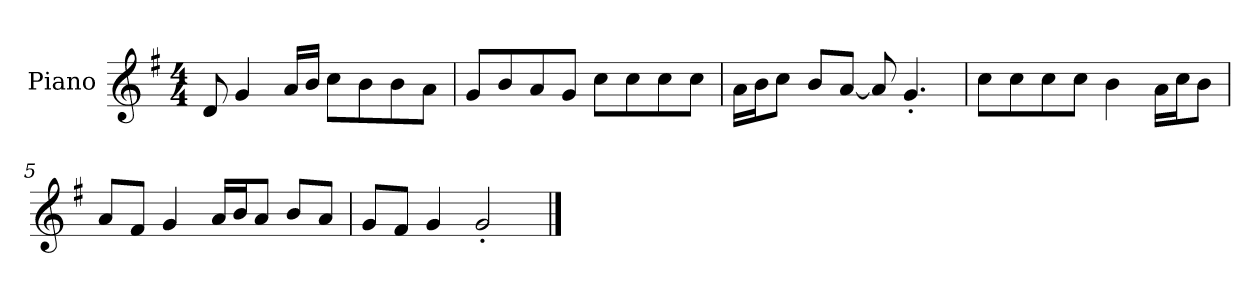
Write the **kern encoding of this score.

**kern
*part1
*staff1
*I"Piano
*I'P-no
*clefG2
*k[f#]
*M4/4
*MM90
=1
8d/
4g/
16a/LL
16b/JJ
8cc\L
8b\
8b\
8a\J
=2
8g/L
8b/
8a/
8g/J
8cc\L
8cc\
8cc\
8cc\J
=3
16a\LL
16b\J
8cc\J
8b/L
[8a/J
8a/]
4.g'/
=4
8cc\L
8cc\
8cc\
8cc\J
4b\
16a\LL
16cc\J
8b\J
!!LO:LB:g=z
=5
8a/L
8f#/J
4g/
16a/LL
16b/J
8a/J
8b/L
8a/J
=6
8g/L
8f#/J
4g/
2g'/
==
*-
